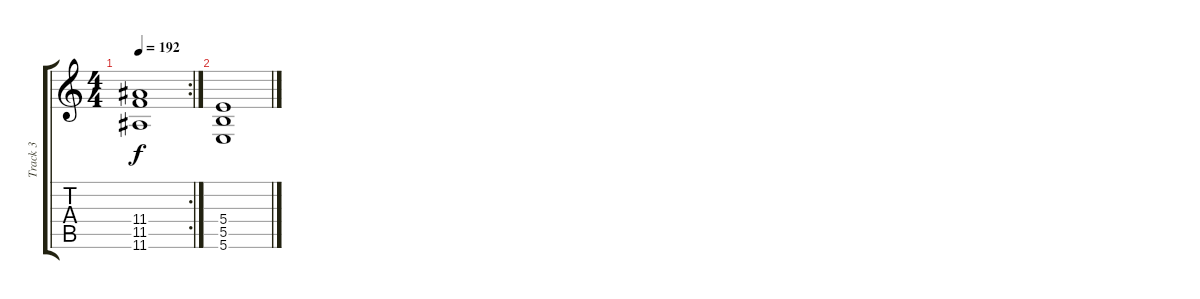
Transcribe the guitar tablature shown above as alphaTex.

\track ("Track 3" "Track 3") {instrument distortionguitar}
\staff {score tabs}
\tuning (Db4 Ab3 E3 B2 Gb2 B1) {hide}
\rc 2
\ts (4 4)
\tempo 192
\clef g2
\ks c
(11.4 11.5 11.6).1{dy f} |
(5.4 5.5 5.6).1
